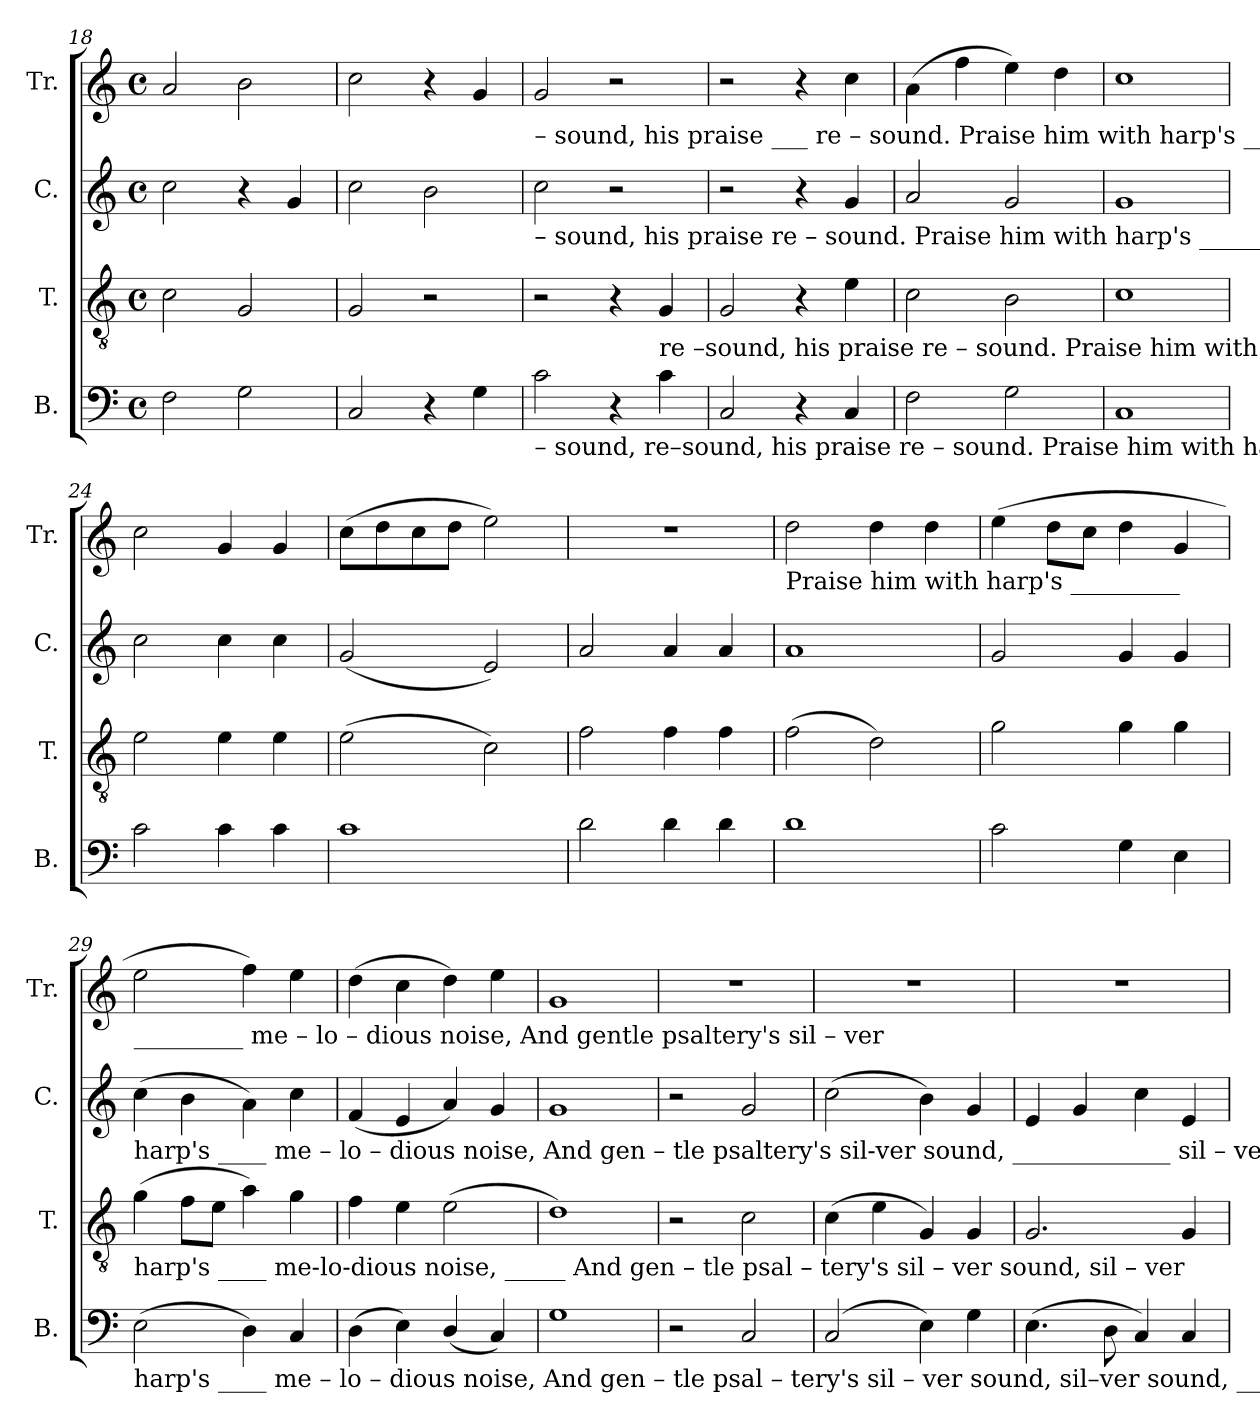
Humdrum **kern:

**kern	**kern	**kern	**kern
*part4	*part3	*part2	*part1
*staff4	*staff3	*staff2	*staff1
*I"B.	*I"T.	*I"C.	*I"Tr.
*I'B.	*I'T.	*I'C.	*I'Tr.
*clefF4	*clefGv2	*clefG2	*clefG2
*k[]	*k[]	*k[]	*k[]
*M4/4	*M4/4	*M4/4	*M4/4
*met(c)	*met(c)	*met(c)	*met(c)
=18	=18	=18	=18
2F\	2c\	2cc\	2a/
2G\	2G/	4r	2b\
.	.	4g/	.
=19	=19	=19	=19
2C/	2G/	2cc\	2cc\
4r	2r	2b\	4r
4G\	.	.	4g/
!!LO:LB:g=z
=20	=20	=20	=20
!	!	!	!LO:TX:b:t=– sound,                          his   praise ___  re – sound.         Praise him with  harp's _______
!	!	!LO:TX:b:t=– sound,                          his   praise    re    –    sound.         Praise  him  with   harp's _______    Praise him with harp's,               Praise        him with	!
!LO:TX:b:t=– sound,   re–sound,     his   praise    re     –   sound.         Praise  him  with   harp's _______     Praise him with harp's,              Praise       him with	!	!	!
2c\	2r	2cc\	2g/
4r	4r	2r	2r
!	!LO:TX:b:t=re –sound,    his   praise    re    –    sound.          Praise  him  with   harp's _______    Praise him with harp's,             Praise        him with	!	!
4c\	4G/	.	.
=21	=21	=21	=21
2C/	2G/	2r	2r
4r	4r	4r	4r
4C/	4e\	4g/	4cc\
=22	=22	=22	=22
2F\	2c\	2a/	(4a\
.	.	.	4ff\
2G\	2B\	2g/	4ee\)
.	.	.	4dd\
=23	=23	=23	=23
1C	1c	1g	1cc
=24	=24	=24	=24
2c\	2e\	2cc\	2cc\
4c\	4e\	4cc\	4g/
4c\	4e\	4cc\	4g/
=25	=25	=25	=25
1c	(2e\	(2g/	(8cc\L
.	.	.	8dd\
.	.	.	8cc\
.	.	.	8dd\J
.	2c\)	2e/)	2ee\)
=26	=26	=26	=26
2d\	2f\	2a/	1r
4d\	4f\	4a/	.
4d\	4f\	4a/	.
=27	=27	=27	=27
!	!	!	!LO:TX:b:t=Praise him with harp's _________
1d	(2f\	1a	2dd\
.	2d\)	.	4dd\
.	.	.	4dd\
=28	=28	=28	=28
2c\	2g\	2g/	(4ee\
.	.	.	8dd\L
.	.	.	8cc\J
4G\	4g\	4g/	4dd\
4E\	4g\	4g/	4g/
!!LO:PB:g=z
=29	=29	=29	=29
!	!	!	!LO:TX:b:t=_________   me – lo     –   dious  noise,                                                                                                                             And  gentle  psaltery's  sil – ver
!	!	!LO:TX:b:t=harp's ____  me – lo     –   dious  noise,             And    gen      –     tle  psaltery's  sil-ver   sound, _____________                                  sil  –  ver	!
!	!LO:TX:b:t=harp's ____ me-lo-dious noise, _____             And    gen      –     tle     psal      –    tery's  sil           –         ver     sound,               sil     –   ver	!	!
!LO:TX:b:t=harp's ____  me – lo    –   dious   noise,             And    gen      –     tle     psal      –    tery's   sil         –        ver     sound,  sil–ver  sound, ___________	!	!	!
(2E\	(4g\	(4cc\	2ee\
.	8f\L	4b\	.
.	8e\J	.	.
4D\)	4a\)	4a\)	4ff\)
4C/	4g\	4cc\	4ee\
=30	=30	=30	=30
(4D\	4f\	(4f/	(4dd\
4E\)	4e\	4e/	4cc\
(4D/	(2e\	4a/)	4dd\)
4C/)	.	4g/	4ee\
=31	=31	=31	=31
1G	1d)	1g	1g
=32	=32	=32	=32
2r	2r	2r	1r
2C/	2c\	2g/	.
=33	=33	=33	=33
(2C/	(4c\	(2cc\	1r
.	4e\	.	.
4E\)	4G/)	4b\)	.
4G\	4G/	4g/	.
=34	=34	=34	=34
(4.E\	2.G/	4e/	1r
.	.	4g/	.
8D\	.	.	.
4C/)	.	4cc\	.
4C/	4G/	4e/	.
=	=	=	=
*-	*-	*-	*-
